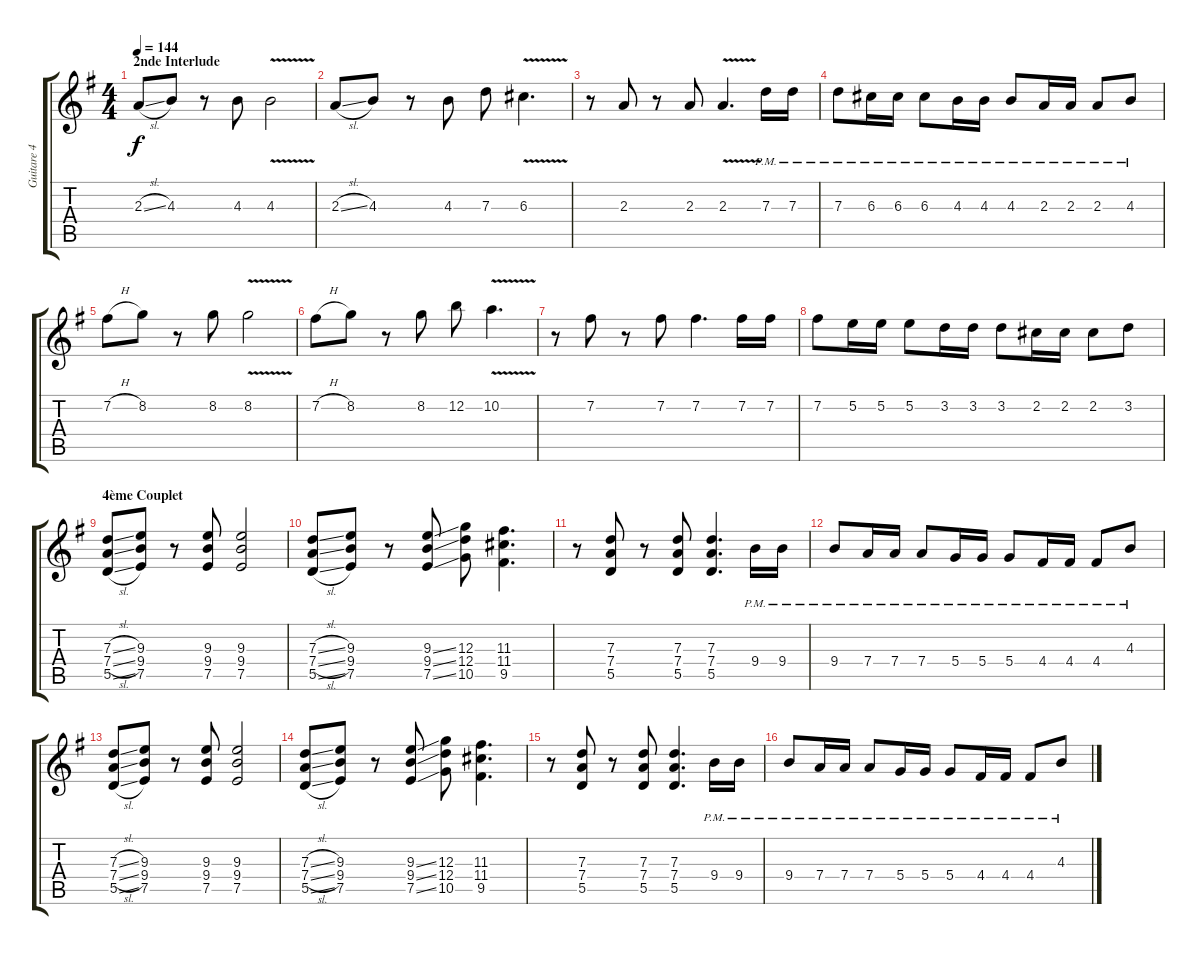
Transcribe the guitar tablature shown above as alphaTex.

\track ("Guitare 4" "Guitare 4") {instrument distortionguitar}
\staff {score tabs}
\tuning (E4 B3 G3 D3 A2 E2) {hide}
\ts (4 4)
\section ("" "2nde Interlude")
\tempo 144
\clef g2
\ks g
2.3{sl}.8{dy f volume 12} 4.3.8 r.8 4.3.8 4.3{v}.2 |
2.3{sl}.8 4.3.8 r.8 4.3.8 7.3.8 6.3{v}.4{d} |
r.8 2.3.8 r.8 2.3.8 2.3{v}.4{d} 7.3{pm}.16 7.3{pm}.16 |
7.3{pm}.8 6.3{pm}.16 6.3{pm}.16 6.3{pm}.8 4.3{pm}.16 4.3{pm}.16 4.3{pm}.8 2.3{pm}.16 2.3{pm}.16 2.3{pm}.8 4.3{pm}.8 |
7.2{h}.8 8.2.8 r.8 8.2.8 8.2{v}.2 |
7.2{h}.8 8.2.8 r.8 8.2.8 12.2.8 10.2{v}.4{d} |
r.8 7.2.8 r.8 7.2.8 7.2.4{d} 7.2.16 7.2.16 |
7.2.8 5.2.16 5.2.16 5.2.8 3.2.16 3.2.16 3.2.8 2.2.16 2.2.16 2.2.8 3.2.8 |
\section ("" "4ème Couplet")
(7.3{sl} 7.4{sl} 5.5{sl}).8{volume 15} (9.3 9.4 7.5).8 r.8 (9.3 9.4 7.5).8 (9.3 9.4 7.5).2 |
(7.3{sl} 7.4{sl} 5.5{sl}).8 (9.3 9.4 7.5).8 r.8 (9.3{ss} 9.4{ss} 7.5{ss}).8 (12.3 12.4 10.5).8 (11.3 11.4 9.5).4{d} |
r.8 (7.3 7.4 5.5).8 r.8 (7.3 7.4 5.5).8 (7.3 7.4 5.5).4{d} 9.4{pm}.16 9.4{pm}.16 |
9.4{pm}.8 7.4{pm}.16 7.4{pm}.16 7.4{pm}.8 5.4{pm}.16 5.4{pm}.16 5.4{pm}.8 4.4{pm}.16 4.4{pm}.16 4.4{pm}.8 4.3{pm}.8 |
(7.3{sl} 7.4{sl} 5.5{sl}).8 (9.3 9.4 7.5).8 r.8 (9.3 9.4 7.5).8 (9.3 9.4 7.5).2 |
(7.3{sl} 7.4{sl} 5.5{sl}).8 (9.3 9.4 7.5).8 r.8 (9.3{ss} 9.4{ss} 7.5{ss}).8 (12.3 12.4 10.5).8 (11.3 11.4 9.5).4{d} |
r.8 (7.3 7.4 5.5).8 r.8 (7.3 7.4 5.5).8 (7.3 7.4 5.5).4{d} 9.4{pm}.16 9.4{pm}.16 |
9.4{pm}.8 7.4{pm}.16 7.4{pm}.16 7.4{pm}.8 5.4{pm}.16 5.4{pm}.16 5.4{pm}.8 4.4{pm}.16 4.4{pm}.16 4.4{pm}.8 4.3{pm}.8
